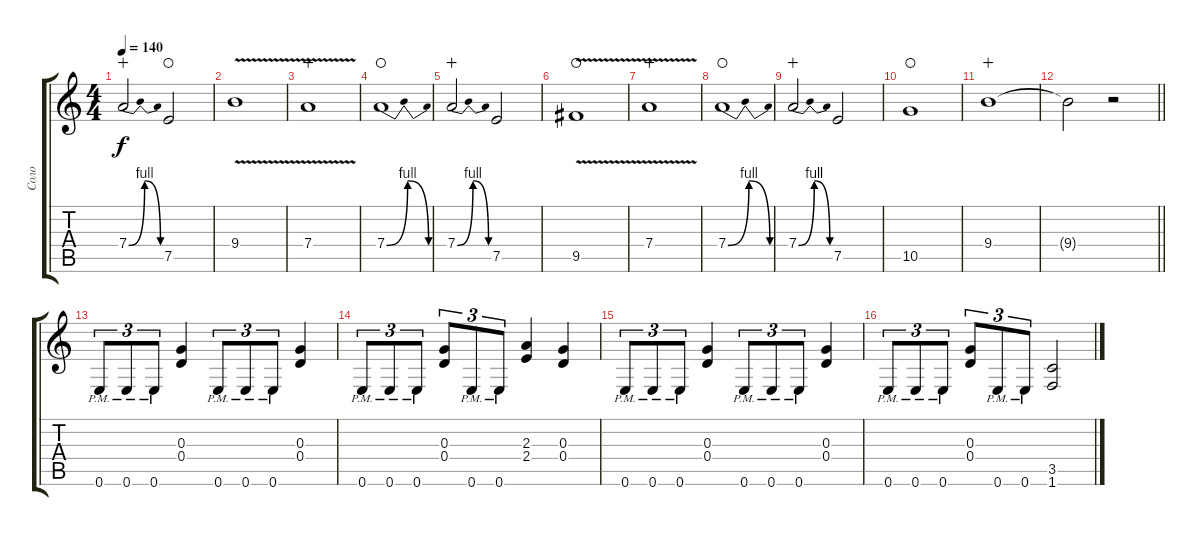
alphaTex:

\track ("Соло" "Соло") {instrument distortionguitar}
\staff {score tabs}
\tuning (E4 B3 G3 D3 A2 E2) {hide}
\ts (4 4)
\tempo 140
\clef g2
\ks c
7.4{be (bendrelease 0 0 20 4 37 4 60 0)}.2{dy f wahc} 7.5.2{waho} |
9.4{v}.1 |
7.4{v}.1{wahc} |
7.4{be (bendrelease 0 0 20 4 43 4 60 0)}.1{waho} |
7.4{be (bendrelease 0 0 20 4 37 4 60 0)}.2{wahc} 7.5.2 |
9.5{v}.1{waho} |
7.4{v}.1{wahc} |
7.4{be (bendrelease 0 0 20 4 43 4 60 0)}.1{waho} |
7.4{be (bendrelease 0 0 20 4 37 4 60 0)}.2{wahc} 7.5.2 |
10.5.1{waho} |
9.4.1{wahc} |
\barLineRight lightlight
9.4{t}.2 r.2 |
0.6{pm}.8{tu (3 2)} 0.6{pm}.8{tu (3 2)} 0.6{pm}.8{tu (3 2)} (0.3 0.4).4 0.6{pm}.8{tu (3 2)} 0.6{pm}.8{tu (3 2)} 0.6{pm}.8{tu (3 2)} (0.3 0.4).4 |
0.6{pm}.8{tu (3 2)} 0.6{pm}.8{tu (3 2)} 0.6{pm}.8{tu (3 2)} (0.3 0.4).8{tu (3 2)} 0.6{pm}.8{tu (3 2)} 0.6{pm}.8{tu (3 2)} (2.3 2.4).4 (0.3 0.4).4 |
0.6{pm}.8{tu (3 2)} 0.6{pm}.8{tu (3 2)} 0.6{pm}.8{tu (3 2)} (0.3 0.4).4 0.6{pm}.8{tu (3 2)} 0.6{pm}.8{tu (3 2)} 0.6{pm}.8{tu (3 2)} (0.3 0.4).4 |
0.6{pm}.8{tu (3 2)} 0.6{pm}.8{tu (3 2)} 0.6{pm}.8{tu (3 2)} (0.3 0.4).8{tu (3 2)} 0.6{pm}.8{tu (3 2)} 0.6{pm}.8{tu (3 2)} (3.5 1.6).2
